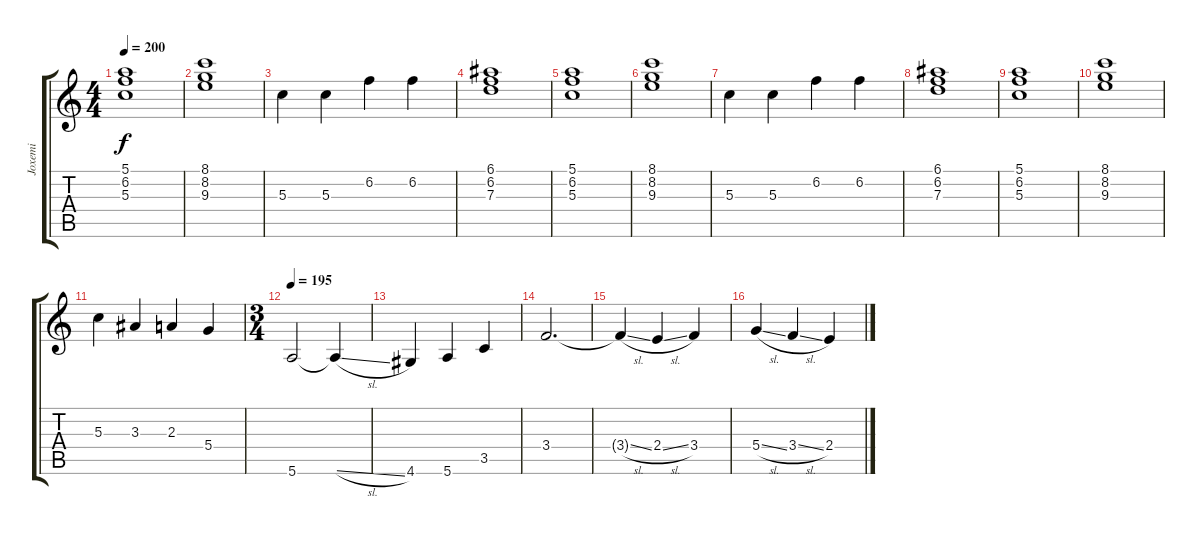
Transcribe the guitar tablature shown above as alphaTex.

\track ("Joxemi" "Joxemi") {instrument electricguitarjazz}
\staff {score tabs}
\tuning (E4 B3 G3 D3 A2 E2) {hide}
\ts (4 4)
\tempo 200
\clef g2
\ks c
(5.1 6.2 5.3).1{dy f instrument distortionguitar} |
(8.1 8.2 9.3).1{instrument distortionguitar} |
5.3.4{instrument distortionguitar} 5.3.4 6.2.4 6.2.4 |
(6.1 6.2 7.3).1{instrument distortionguitar} |
(5.1 6.2 5.3).1{instrument distortionguitar} |
(8.1 8.2 9.3).1{instrument distortionguitar} |
5.3.4{instrument distortionguitar} 5.3.4 6.2.4 6.2.4 |
(6.1 6.2 7.3).1{instrument distortionguitar} |
(5.1 6.2 5.3).1{instrument distortionguitar} |
(8.1 8.2 9.3).1{instrument distortionguitar} |
5.3.4{instrument distortionguitar} 3.3.4 2.3.4 5.4.4 |
\ts (3 4)
\tempo 195
5.6.2{volume 16 instrument distortionguitar} 5.6{sl t}.4 |
4.6.4{instrument distortionguitar} 5.6.4 3.5.4 |
3.4.2{d} |
3.4{sl t}.4 2.4{sl}.4 3.4.4 |
5.4{sl}.4 3.4{sl}.4 2.4.4
